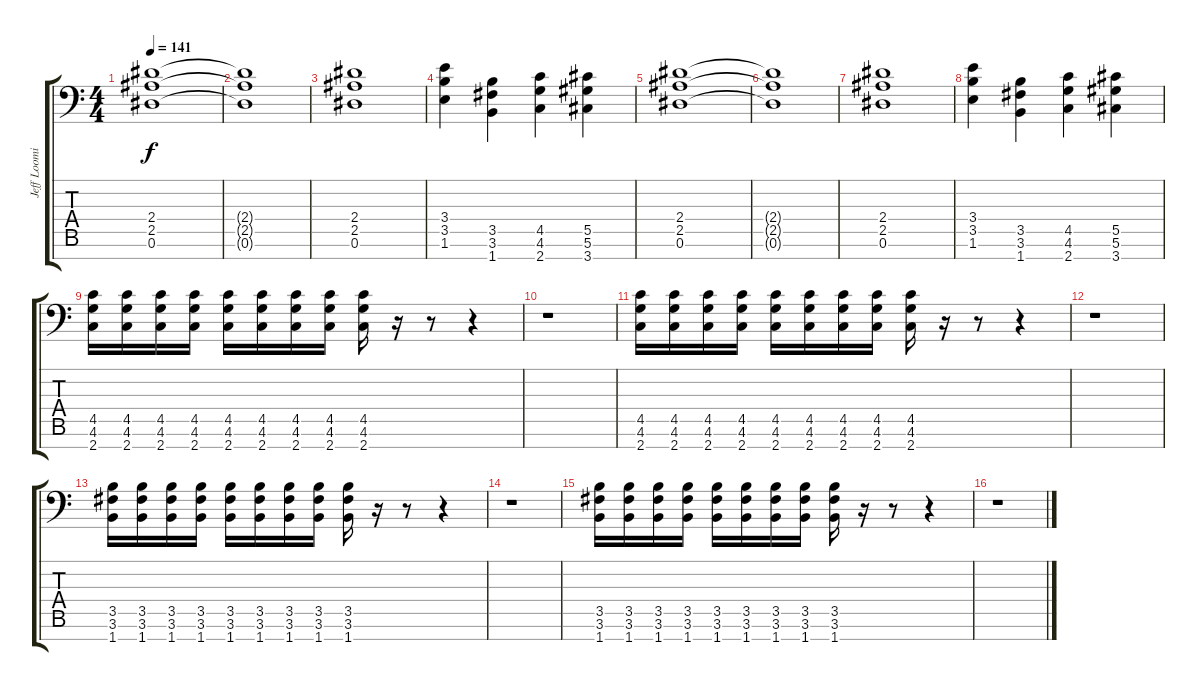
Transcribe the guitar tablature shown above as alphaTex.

\track ("Jeff Loomis Rhythm" "Jeff Loomi") {instrument distortionguitar}
\staff {score tabs}
\tuning (Eb4 Bb3 Gb3 Db3 Ab2 Eb2 Bb1) {hide}
\ts (4 4)
\tempo 141
\clef f4
\ks c
(2.4 2.5 0.6).1{dy f} |
(2.4{t} 2.5{t} 0.6{t}).1 |
(2.4 2.5 0.6).1 |
(3.4 3.5 1.6).4 (3.5 3.6 1.7).4 (4.5 4.6 2.7).4 (5.5 5.6 3.7).4 |
(2.4 2.5 0.6).1 |
(2.4{t} 2.5{t} 0.6{t}).1 |
(2.4 2.5 0.6).1 |
(3.4 3.5 1.6).4 (3.5 3.6 1.7).4 (4.5 4.6 2.7).4 (5.5 5.6 3.7).4 |
(4.5 4.6 2.7).16 (4.5 4.6 2.7).16 (4.5 4.6 2.7).16 (4.5 4.6 2.7).16 (4.5 4.6 2.7).16 (4.5 4.6 2.7).16 (4.5 4.6 2.7).16 (4.5 4.6 2.7).16 (4.5 4.6 2.7).16 r.16 r.8 r.4 |
r.1 |
(4.5 4.6 2.7).16 (4.5 4.6 2.7).16 (4.5 4.6 2.7).16 (4.5 4.6 2.7).16 (4.5 4.6 2.7).16 (4.5 4.6 2.7).16 (4.5 4.6 2.7).16 (4.5 4.6 2.7).16 (4.5 4.6 2.7).16 r.16 r.8 r.4 |
r.1 |
(3.5 3.6 1.7).16 (3.5 3.6 1.7).16 (3.5 3.6 1.7).16 (3.5 3.6 1.7).16 (3.5 3.6 1.7).16 (3.5 3.6 1.7).16 (3.5 3.6 1.7).16 (3.5 3.6 1.7).16 (3.5 3.6 1.7).16 r.16 r.8 r.4 |
r.1 |
(3.5 3.6 1.7).16 (3.5 3.6 1.7).16 (3.5 3.6 1.7).16 (3.5 3.6 1.7).16 (3.5 3.6 1.7).16 (3.5 3.6 1.7).16 (3.5 3.6 1.7).16 (3.5 3.6 1.7).16 (3.5 3.6 1.7).16 r.16 r.8 r.4 |
r.1
